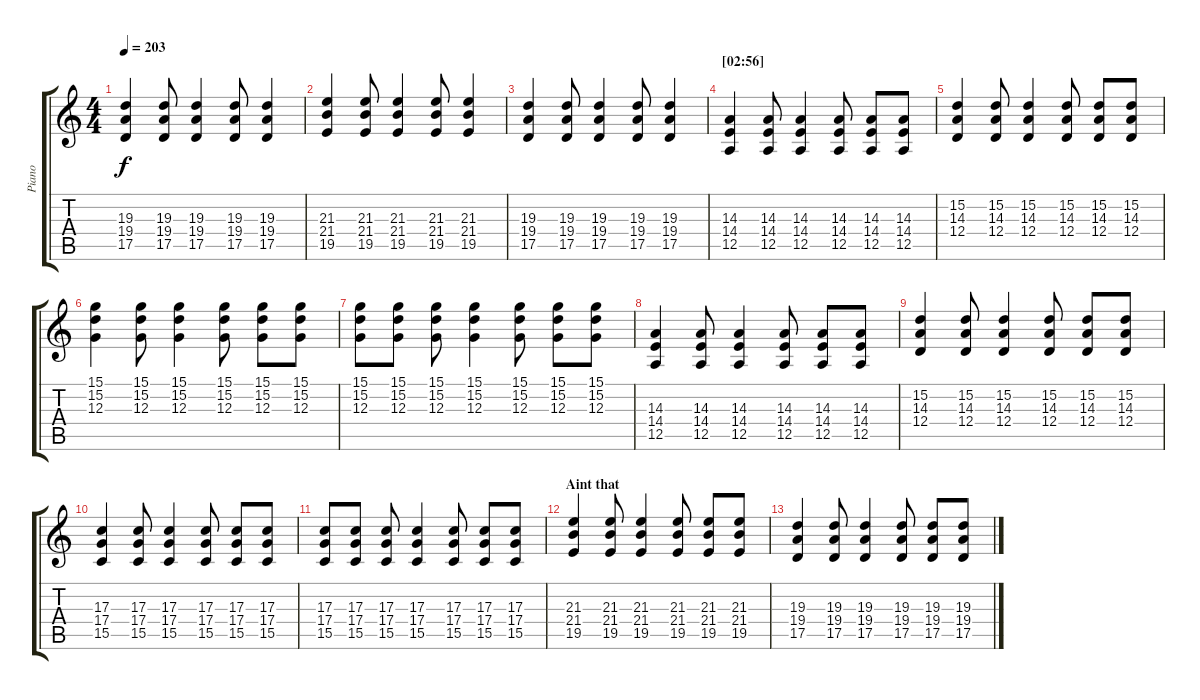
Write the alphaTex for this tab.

\track ("Piano" "Piano") {instrument brightacousticpiano}
\staff {score tabs}
\tuning (E4 B3 G3 D3 A2 E2) {hide}
\ts (4 4)
\tempo 203
\clef g2
\ks c
(19.3 19.4 17.5).4{dy f} (19.3 19.4 17.5).8 (19.3 19.4 17.5).4 (19.3 19.4 17.5).8 (19.3 19.4 17.5).4 |
(21.3 21.4 19.5).4 (21.3 21.4 19.5).8 (21.3 21.4 19.5).4 (21.3 21.4 19.5).8 (21.3 21.4 19.5).4 |
(19.3 19.4 17.5).4 (19.3 19.4 17.5).8 (19.3 19.4 17.5).4 (19.3 19.4 17.5).8 (19.3 19.4 17.5).4 |
\section ("" "[02:56]")
(14.3 14.4 12.5).4 (14.3 14.4 12.5).8 (14.3 14.4 12.5).4 (14.3 14.4 12.5).8 (14.3 14.4 12.5).8 (14.3 14.4 12.5).8 |
(15.2 14.3 12.4).4 (15.2 14.3 12.4).8 (15.2 14.3 12.4).4 (15.2 14.3 12.4).8 (15.2 14.3 12.4).8 (15.2 14.3 12.4).8 |
(15.1 15.2 12.3).4 (15.1 15.2 12.3).8 (15.1 15.2 12.3).4 (15.1 15.2 12.3).8 (15.1 15.2 12.3).8 (15.1 15.2 12.3).8 |
(15.1 15.2 12.3).8 (15.1 15.2 12.3).8 (15.1 15.2 12.3).8 (15.1 15.2 12.3).4 (15.1 15.2 12.3).8 (15.1 15.2 12.3).8 (15.1 15.2 12.3).8 |
(14.3 14.4 12.5).4 (14.3 14.4 12.5).8 (14.3 14.4 12.5).4 (14.3 14.4 12.5).8 (14.3 14.4 12.5).8 (14.3 14.4 12.5).8 |
(15.2 14.3 12.4).4 (15.2 14.3 12.4).8 (15.2 14.3 12.4).4 (15.2 14.3 12.4).8 (15.2 14.3 12.4).8 (15.2 14.3 12.4).8 |
(17.3 17.4 15.5).4 (17.3 17.4 15.5).8 (17.3 17.4 15.5).4 (17.3 17.4 15.5).8 (17.3 17.4 15.5).8 (17.3 17.4 15.5).8 |
(17.3 17.4 15.5).8 (17.3 17.4 15.5).8 (17.3 17.4 15.5).8 (17.3 17.4 15.5).4 (17.3 17.4 15.5).8 (17.3 17.4 15.5).8 (17.3 17.4 15.5).8 |
\section ("" "Aint that")
(21.3 21.4 19.5).4 (21.3 21.4 19.5).8 (21.3 21.4 19.5).4 (21.3 21.4 19.5).8 (21.3 21.4 19.5).8 (21.3 21.4 19.5).8 |
(19.3 19.4 17.5).4 (19.3 19.4 17.5).8 (19.3 19.4 17.5).4 (19.3 19.4 17.5).8 (19.3 19.4 17.5).8 (19.3 19.4 17.5).8
